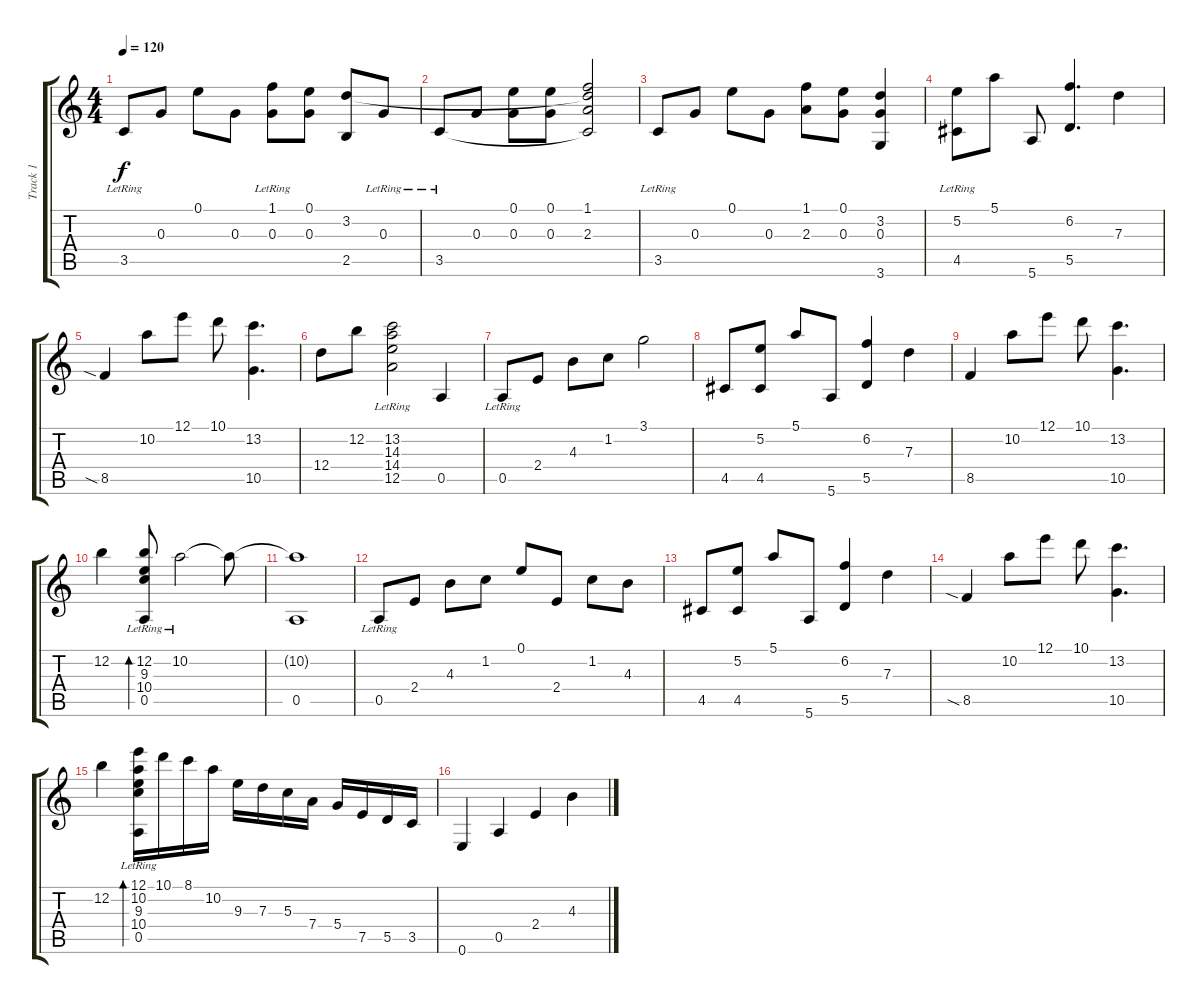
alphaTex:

\track ("Track 1" "Track 1") {instrument acousticguitarsteel}
\staff {score tabs}
\tuning (E4 B3 G3 D3 A2 E2) {hide}
\ts (4 4)
\tempo 120
\clef g2
\ks c
3.5{lr}.8{dy f} 0.3.8 0.1.8 0.3.8 (1.1{lr} 0.3).8 (0.1 0.3).8 (3.2 2.5).8 0.3{lr}.8 |
3.5{lr}.8 0.3.8 (0.1 0.3).8 (0.1 0.3).8 (1.1 3.2{t} 2.3 3.5{t}).2 |
3.5{lr}.8 0.3.8 0.1.8 0.3.8 (1.1 2.3).8 (0.1 0.3).8 (3.2 0.3 3.6).4 |
(5.2{lr} 4.5).8 5.1.8 5.6.8 (6.2 5.5).4{d} 7.3.4 |
8.5{sia}.4 10.2.8 12.1.8 10.1.8 (13.2 10.5).4{d} |
12.4.8 12.2.8 (13.2 14.3 14.4 12.5{lr}).2 0.5.4 |
0.5{lr}.8 2.4.8 4.3.8 1.2.8 3.1.2 |
4.5.8 (5.2 4.5).8 5.1.8 5.6.8 (6.2 5.5).4 7.3.4 |
8.5.4 10.2.8 12.1.8 10.1.8 (13.2 10.5).4{d} |
12.2.4 (12.2 9.3 10.4 0.5{lr}).8{bd 480} 10.2{lr}.2 10.2{t}.8 |
(10.2{t} 0.5).1 |
0.5{lr}.8 2.4.8 4.3.8 1.2.8 0.1.8 2.4.8 1.2.8 4.3.8 |
4.5.8 (5.2 4.5).8 5.1.8 5.6.8 (6.2 5.5).4 7.3.4 |
8.5{sia}.4 10.2.8 12.1.8 10.1.8 (13.2 10.5).4{d} |
12.2.4 (12.1 10.2 9.3 10.4 0.5{lr}).16{bd 480} 10.1.16 8.1.16 10.2.16 9.3.16 7.3.16 5.3.16 7.4.16 5.4.16 7.5.16 5.5.16 3.5.16 |
0.6.4 0.5.4 2.4.4 4.3.4
